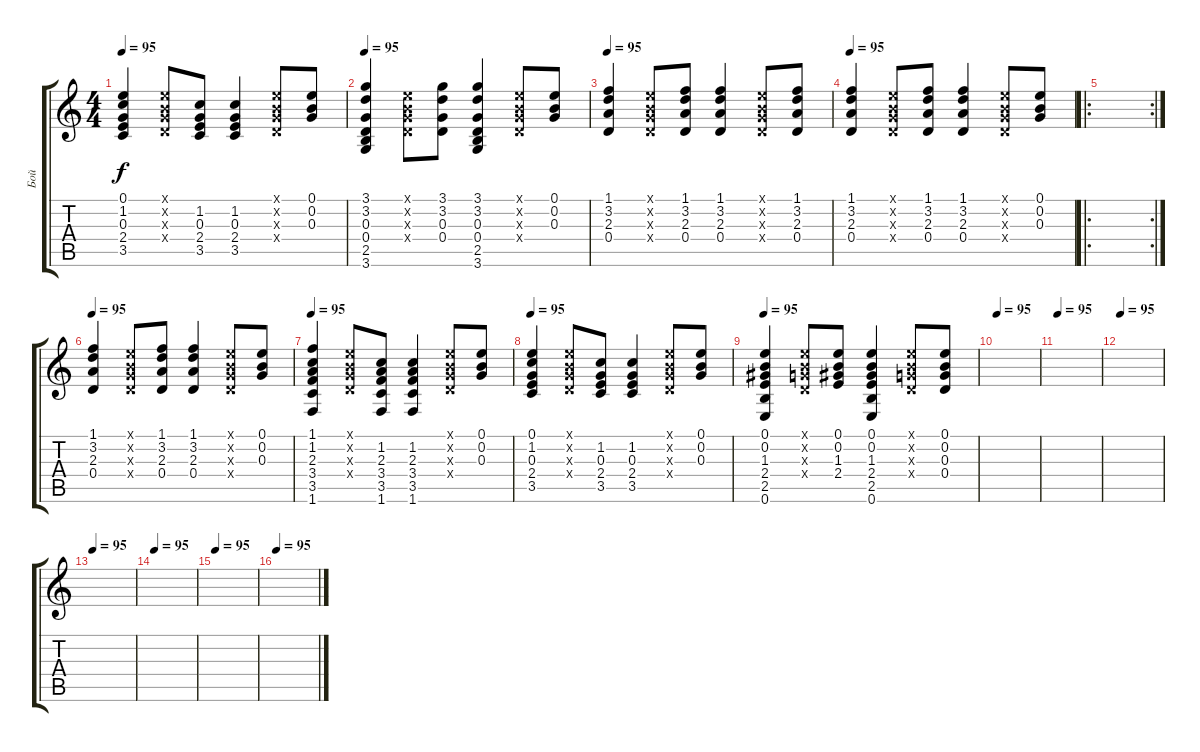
\track ("Бой" "Бой") {instrument acousticguitarsteel}
\staff {score tabs}
\tuning (E4 B3 G3 D3 A2 E2) {hide}
\ts (4 4)
\tempo 95
\clef g2
\ks c
(0.1 1.2 0.3 2.4 3.5).4{dy f} (0.1{x} 0.2{x} 0.3{x} 0.4{x}).8 (1.2 0.3 2.4 3.5).8 (1.2 0.3 2.4 3.5).4 (0.1{x} 0.2{x} 0.3{x} 0.4{x}).8 (0.1 0.2 0.3).8 |
\tempo 95
(3.1 3.2 0.3 0.4 2.5 3.6).4 (0.1{x} 0.2{x} 0.3{x} 0.4{x}).8 (3.1 3.2 0.3 0.4).8 (3.1 3.2 0.3 0.4 2.5 3.6).4 (0.1{x} 0.2{x} 0.3{x} 0.4{x}).8 (0.1 0.2 0.3).8 |
\tempo 95
(1.1 3.2 2.3 0.4).4 (0.1{x} 0.2{x} 0.3{x} 0.4{x}).8 (1.1 3.2 2.3 0.4).8 (1.1 3.2 2.3 0.4).4 (0.1{x} 0.2{x} 0.3{x} 0.4{x}).8 (1.1 3.2 2.3 0.4).8 |
\tempo 95
(1.1 3.2 2.3 0.4).4 (0.1{x} 0.2{x} 0.3{x} 0.4{x}).8 (1.1 3.2 2.3 0.4).8 (1.1 3.2 2.3 0.4).4 (0.1{x} 0.2{x} 0.3{x} 0.4{x}).8 (0.1 0.2 0.3).8 |
\ro
\rc 2
|
\tempo 95
(1.1 3.2 2.3 0.4).4 (0.1{x} 0.2{x} 0.3{x} 0.4{x}).8 (1.1 3.2 2.3 0.4).8 (1.1 3.2 2.3 0.4).4 (0.1{x} 0.2{x} 0.3{x} 0.4{x}).8 (0.1 0.2 0.3).8 |
\tempo 95
(1.1 1.2 2.3 3.4 3.5 1.6).4 (0.1{x} 0.2{x} 0.3{x} 0.4{x}).8 (1.2 2.3 3.4 3.5 1.6).8 (1.2 2.3 3.4 3.5 1.6).4 (0.1{x} 0.2{x} 0.3{x} 0.4{x}).8 (0.1 0.2 0.3).8 |
\tempo 95
(0.1 1.2 0.3 2.4 3.5).4 (0.1{x} 0.2{x} 0.3{x} 0.4{x}).8 (1.2 0.3 2.4 3.5).8 (1.2 0.3 2.4 3.5).4 (0.1{x} 0.2{x} 0.3{x} 0.4{x}).8 (0.1 0.2 0.3).8 |
\tempo 95
(0.1 0.2 1.3 2.4 2.5 0.6).4 (0.1{x} 0.2{x} 0.3{x} 0.4{x}).8 (0.1 0.2 1.3 2.4).8 (0.1 0.2 1.3 2.4 2.5 0.6).4 (0.1{x} 0.2{x} 0.3{x} 0.4{x}).8 (0.1 0.2 0.3 0.4).8 |
\tempo 95
|
\tempo 95
|
\tempo 95
|
\tempo 95
|
\tempo 95
|
\tempo 95
|
\tempo 95
